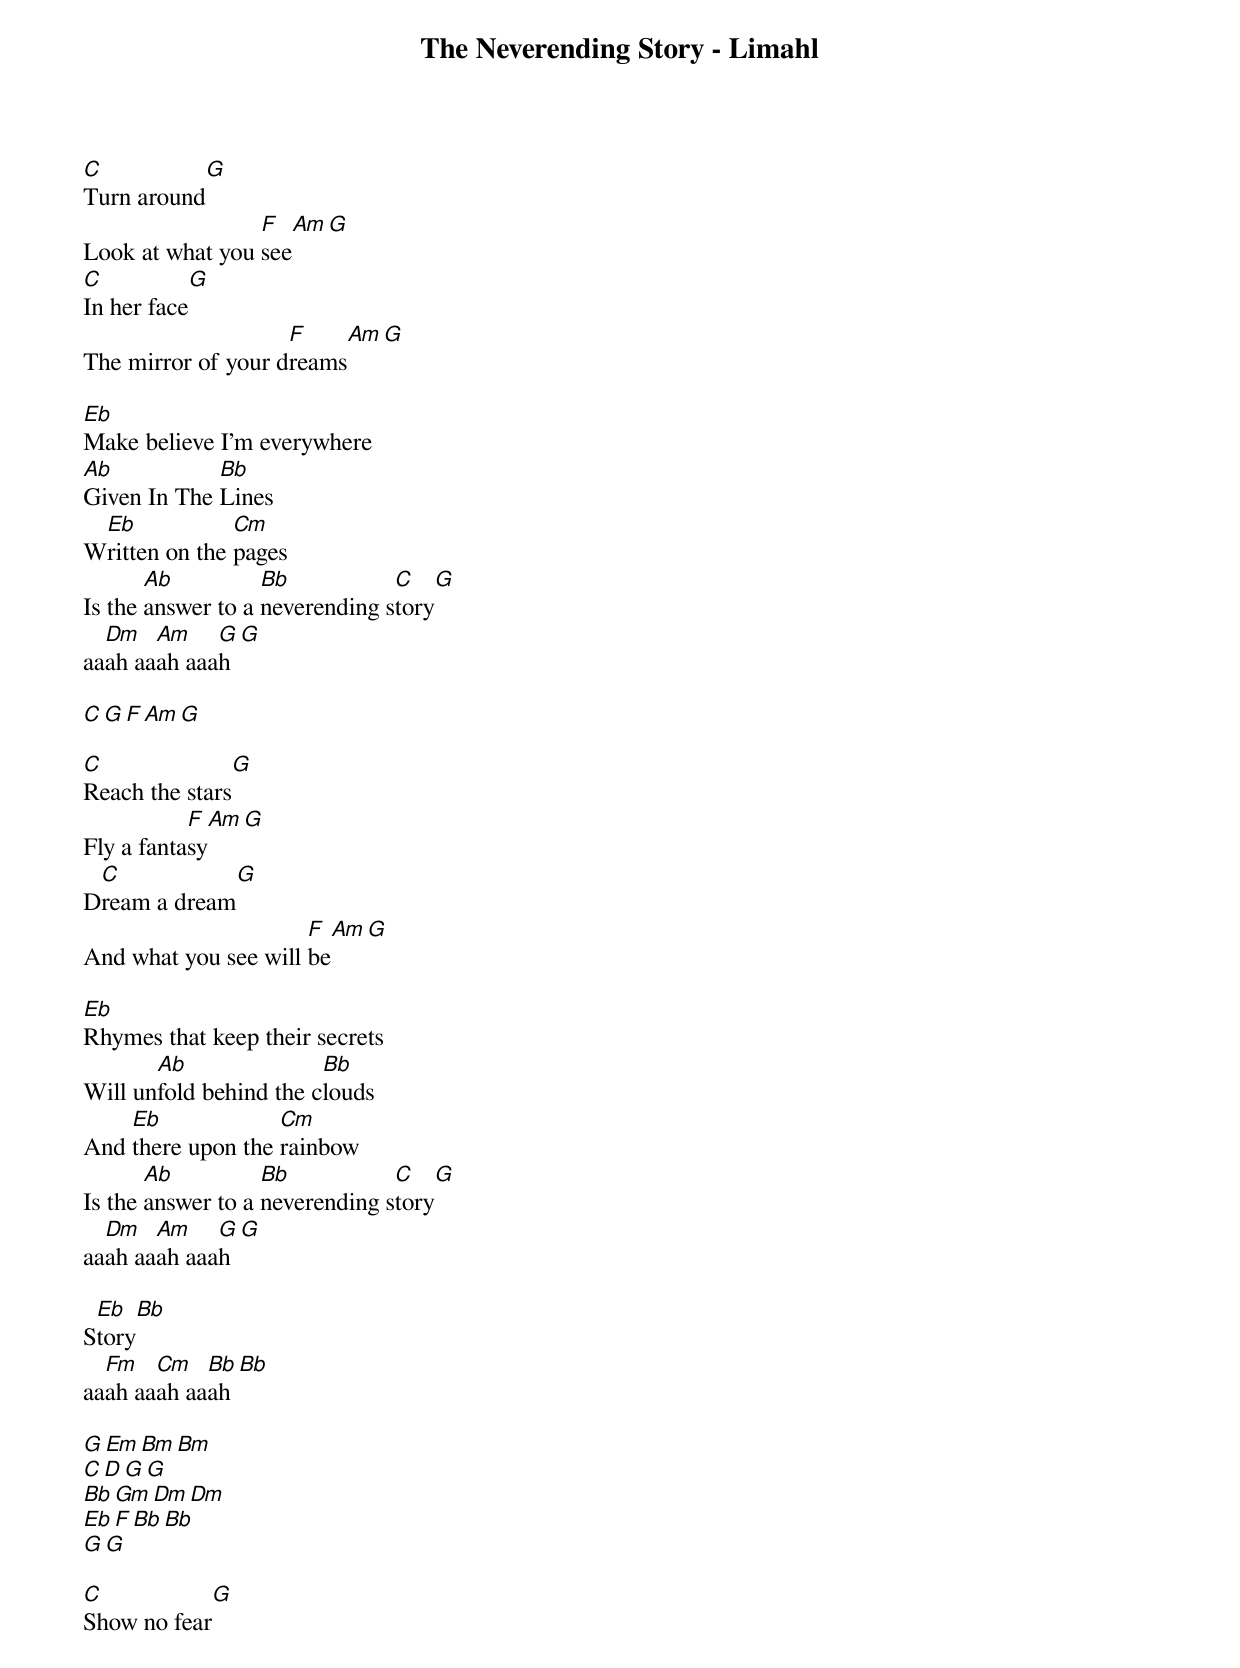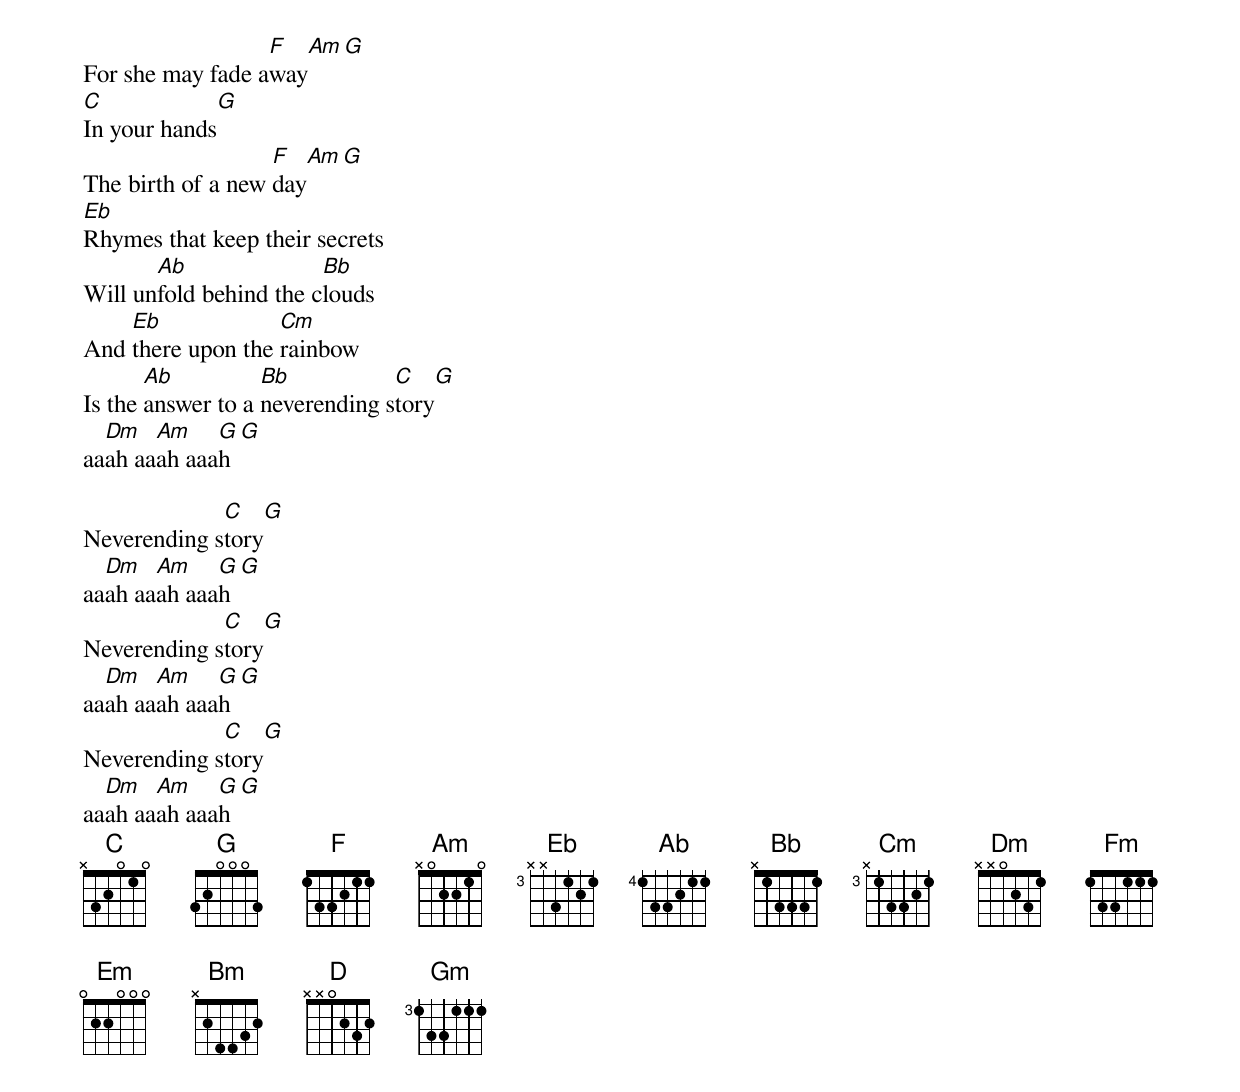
The Neverending Story - Limahl

C             G
Turn around
                 F     Am   G
Look at what you see
C             G
In her face
                    F      Am   G
The mirror of your dreams

Eb
Make believe I'm everywhere
Ab           Bb
Given In The Lines
 Eb            Cm
Written on the pages
       Ab          Bb           C      G
Is the answer to a neverending story
  Dm   Am    G     G
aaah aaah aaah

C     G     F    Am  G

C                G
Reach the stars
           F     Am   G
Fly a fantasy
 C              G
Dream a dream
                      F    Am   G
And what you see will be

Eb
Rhymes that keep their secrets
       Ab               Bb
Will unfold behind the clouds
    Eb             Cm
And there upon the rainbow
       Ab          Bb           C         G
Is the answer to a neverending story
  Dm   Am    G     G
aaah aaah aaah

 Eb         Bb
Story
  Fm   Cm   Bb   Bb
aaah aaah aaah

G       Em       Bm       Bm
C       D        G        G
Bb      Gm       Dm       Dm
Eb      F        Bb       Bb
G       G

C              G
Show no fear
                  F     Am  G
For she may fade away
C               G
In your hands
                   F     Am  G
The birth of a new day
Eb
Rhymes that keep their secrets
       Ab               Bb
Will unfold behind the clouds
    Eb             Cm
And there upon the rainbow
       Ab          Bb           C       G
Is the answer to a neverending story
  Dm   Am    G     G
aaah aaah aaah

             C      G
Neverending story
  Dm   Am    G     G
aaah aaah aaah
             C      G
Neverending story
  Dm   Am    G     G
aaah aaah aaah
             C      G
Neverending story
  Dm   Am    G     G
aaah aaah aaah
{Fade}
